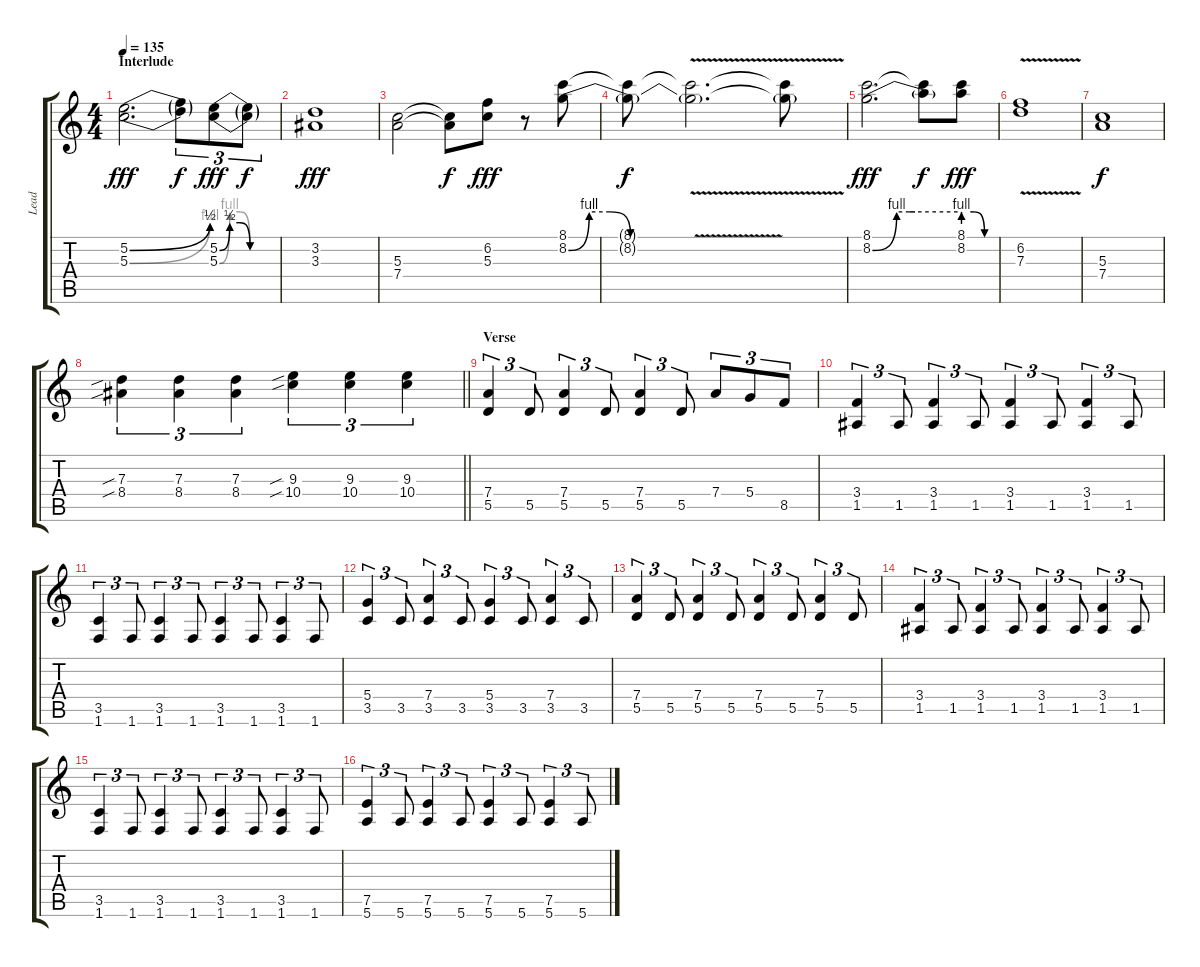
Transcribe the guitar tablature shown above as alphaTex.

\track ("Lead" "Lead") {instrument distortionguitar}
\staff {score tabs}
\tuning (E4 B3 G3 D3 A2 E2) {hide}
\ts (4 4)
\section ("" "Interlude")
\tempo 135
\clef g2
\ks c
(5.2{be (bend 0 0 60 2)} 5.3{be (bend 0 0 60 4)}).2{d dy fff} (5.2{t} 5.3{t}).8{tu (3 2) dy f} (5.2{be (custom 0 0 10 2 20 2 30 0 60 0)} 5.3{be (custom 0 0 10 4 20 4 30 0 60 0)}).8{tu (3 2) dy fff} (5.2{t} 5.3{t}).8{tu (3 2) dy f} |
(3.2 3.3).1{dy fff} |
(5.3 7.4).2 (5.3{t} 7.4{t}).8{dy f} (6.2 5.3).8{dy fff} r.8 (8.1 8.2{be (custom 0 0 10 4 20 4 30 0 60 0)}).8 |
(8.1{t} 8.2{t}).8{dy f} (8.1{v t} 8.2{v t}).2{d} (8.1{t} 8.2{t}).8 |
(8.1 8.2{be (custom 0 0 17 4 26 4 30 4 60 4)}).2{d dy fff} (8.1{t} 8.2{t}).8{dy f} (8.1 8.2{be (custom 0 4 20 4 40 0 60 0)}).8{dy fff} |
(6.2{v} 7.3{v}).1 |
(5.3 7.4).1{dy f} |
\barLineRight lightlight
(7.3{sib} 8.4{sib}).4{tu (3 2)} (7.3 8.4).4{tu (3 2)} (7.3 8.4).4{tu (3 2)} (9.3{sib} 10.4{sib}).4{tu (3 2)} (9.3 10.4).4{tu (3 2)} (9.3 10.4).4{tu (3 2)} |
\section ("" "Verse")
(7.4 5.5).4{tu (3 2)} 5.5.8{tu (3 2)} (7.4 5.5).4{tu (3 2)} 5.5.8{tu (3 2)} (7.4 5.5).4{tu (3 2)} 5.5.8{tu (3 2)} 7.4.8{tu (3 2)} 5.4.8{tu (3 2)} 8.5.8{tu (3 2)} |
(3.4 1.5).4{tu (3 2)} 1.5.8{tu (3 2)} (3.4 1.5).4{tu (3 2)} 1.5.8{tu (3 2)} (3.4 1.5).4{tu (3 2)} 1.5.8{tu (3 2)} (3.4 1.5).4{tu (3 2)} 1.5.8{tu (3 2)} |
(3.5 1.6).4{tu (3 2)} 1.6.8{tu (3 2)} (3.5 1.6).4{tu (3 2)} 1.6.8{tu (3 2)} (3.5 1.6).4{tu (3 2)} 1.6.8{tu (3 2)} (3.5 1.6).4{tu (3 2)} 1.6.8{tu (3 2)} |
(5.4 3.5).4{tu (3 2)} 3.5.8{tu (3 2)} (7.4 3.5).4{tu (3 2)} 3.5.8{tu (3 2)} (5.4 3.5).4{tu (3 2)} 3.5.8{tu (3 2)} (7.4 3.5).4{tu (3 2)} 3.5.8{tu (3 2)} |
(7.4 5.5).4{tu (3 2)} 5.5.8{tu (3 2)} (7.4 5.5).4{tu (3 2)} 5.5.8{tu (3 2)} (7.4 5.5).4{tu (3 2)} 5.5.8{tu (3 2)} (7.4 5.5).4{tu (3 2)} 5.5.8{tu (3 2)} |
(3.4 1.5).4{tu (3 2)} 1.5.8{tu (3 2)} (3.4 1.5).4{tu (3 2)} 1.5.8{tu (3 2)} (3.4 1.5).4{tu (3 2)} 1.5.8{tu (3 2)} (3.4 1.5).4{tu (3 2)} 1.5.8{tu (3 2)} |
(3.5 1.6).4{tu (3 2)} 1.6.8{tu (3 2)} (3.5 1.6).4{tu (3 2)} 1.6.8{tu (3 2)} (3.5 1.6).4{tu (3 2)} 1.6.8{tu (3 2)} (3.5 1.6).4{tu (3 2)} 1.6.8{tu (3 2)} |
(7.5 5.6).4{tu (3 2)} 5.6.8{tu (3 2)} (7.5 5.6).4{tu (3 2)} 5.6.8{tu (3 2)} (7.5 5.6).4{tu (3 2)} 5.6.8{tu (3 2)} (7.5 5.6).4{tu (3 2)} 5.6.8{tu (3 2)}
